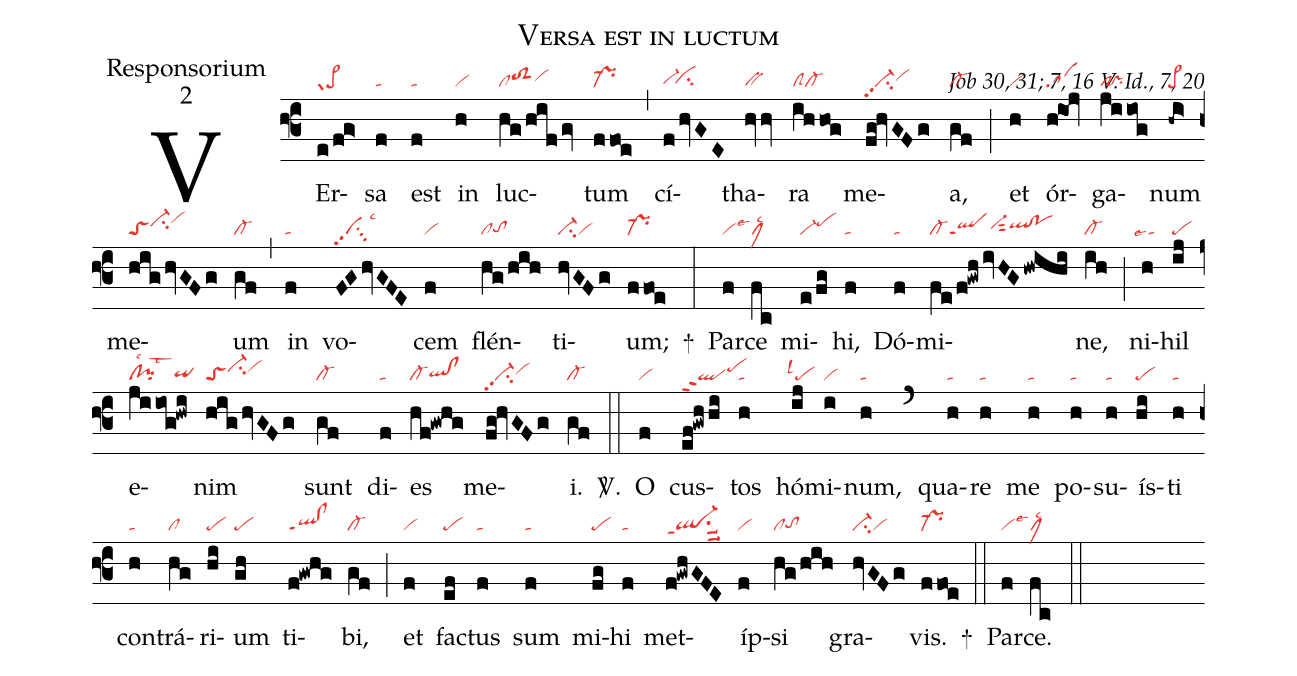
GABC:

name:Versa est in luctum;
office-part:Responsorium;
mode:2;
commentary:Job 30, 31; 7, 16 V. Id., 7, 20;
nabc-lines:1;
%%
(f3)
VEr(e/f!g>|grpe>)sa(f|ta) est(f|ta) in(h|vi) luc(hg/hifgv|cltoS2hhvihh)tum(ffo!e|pr-) (,)
cí(fhvGE|vi-hg`cihg)tha(hvv|bv)ra(ihho!g|clScl-) me(fg!hvGFg|vi-pp2su2vihh)a,(gf|cl-) (;)
et(h|vi) ór(hiOj|sa)ga(jiiog|cl!pr)num(-hi>|pe>) me(highvGFg|toSci-hivihj)um(gf|cl-) (,)
in(f|ta) vo(FGhvGFE|vipp2su3lsc3)cem(f|vi) flén(hg/hih|cltohg)ti(hvGFg|ci-vi)um;(ffo!e|pr-) +(:)
Par(f|vilse3)ce(fc|clMlsc2) mi(e/fg|vi-pehi)hi,(f|ta) Dó(f|ta)mi(fe/f!gwhivHGhwihi|cl-qlppt1vi-hhsut2qlhh!pohh)ne,(ih|cl-) (;)
ni(h|``talse4)hil(ij|pe) e(jiiog!hwi|cl!pilsc1lst3qihg)nim(highvGFg|toSci-hivihi) sunt(gf|cl-) di(f|ta)es(hf!gwhg|cl-qlhg!clhg) me(fg!hvGFg|vi-pp2su2vihh)i.(gf|cl-) <sp>V/</sp>.(::)
O(f|vi) cus(ef!gwh/hi|qlppt2pehi)tos(h|ta) hó(ij|`pelsl1)mi(i|vi)num,(h|ta) (`)
qua(h|ta)re(h|ta) me(h|ta) po(h|ta)su(h|ta)ís(hi|pe)ti(h|ta) con(h|ta)trá(hg|cl)ri(hi|pe)um(gh|pe) ti(f!gwhg|ql!clppt1)bi,(gf|cl-) (;)
et(f|vi) fac(ef|pe)tus(f|ta) sum(f|ta) mi(fg|pe)hi(f|ta) met(f!gwhGFE|ql-ppt1su1suu2)íp(f|vi)si(hg/hih|cltohg) gra(hvGFg|ci-vi)vis.(ffo!e|pr-) +(::)
Par(f|vilse3)ce.(fc|clMlsc2) (::)
